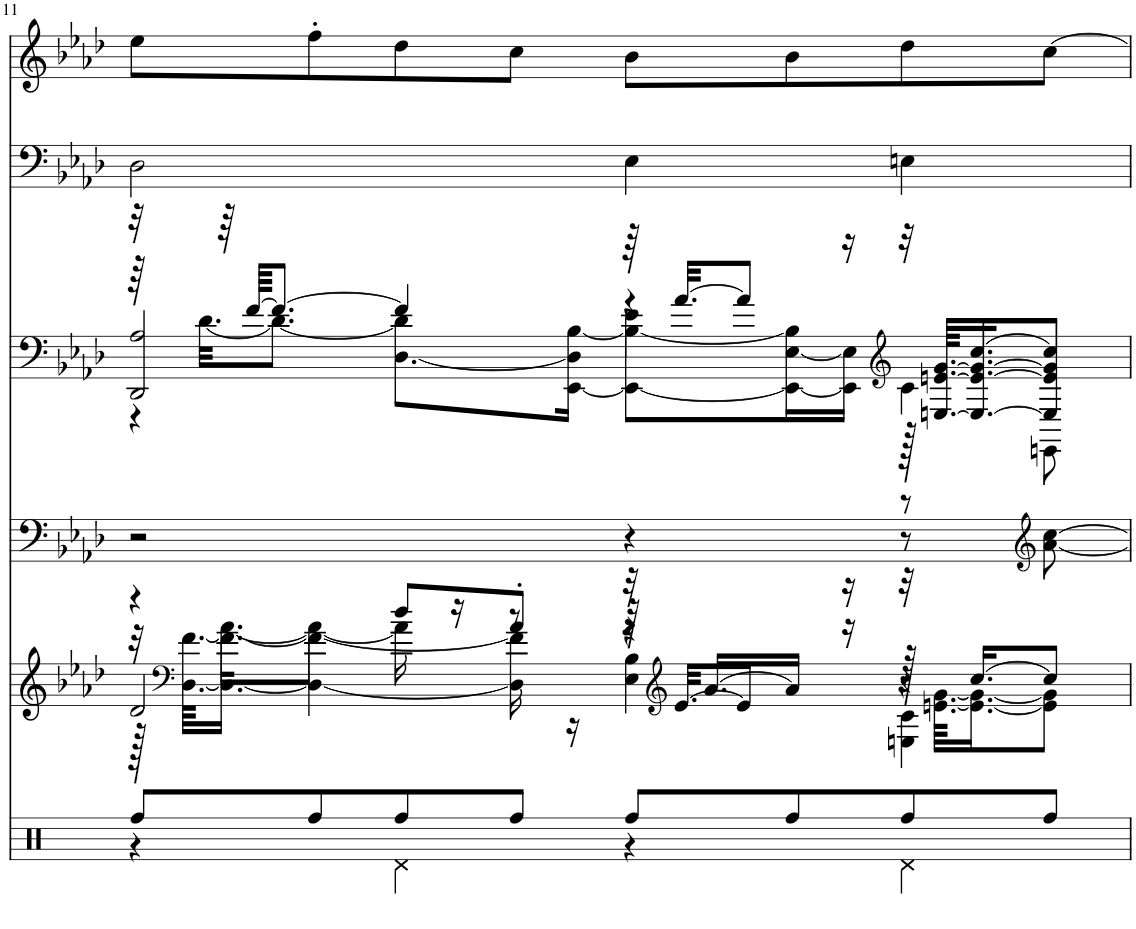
**kern	**kern	**kern	**kern	**kern	**kern
*part6	*part5	*part4	*part3	*part2	*part1
*staff6	*staff5	*staff4	*staff3	*staff2	*staff1
*I"Percussion	*I"Steel Gtr.	*I"Jazz Guitar	*I"Jazz Guitar	*I"Fingered Bass	*I"Calliope, CT0703
!!LO:PB:g=z
*clefX	*clefG2	*clefF4	*clefG2	*clefF4	*clefG2
*k[]	*k[b-e-a-d-]	*k[b-e-a-d-]	*k[b-e-a-d-]	*k[b-e-a-d-]	*k[b-e-a-d-]
*M4/4	*M4/4	*M4/4	*M4/4	*M4/4	*M4/4
=11	=11	=11	=11	=11	=11
*^	*^	*	*^	*	*
*	*	*	*^	*	*	*^	*	*
*	*	*	*	*^	*	*	*	*^	*	*
8Rff/L	4r	4r	32r	2d-/	128r	2r	32r	64r	2DD-/ 2A-/	4r	2D-\	8ee-\L
*	*	*clefF4	*	*	*	*	*	*	*	*	*	*
.	.	.	.	.	[64.D-\ [64.f\KKLL	.	.	.	.	.	.	.
.	.	.	.	.	.	.	.	[32.d-\KKL	.	.	.	.
.	.	.	[16.a-\KL	.	16.D-\_ 16.f\_JJ	.	64r	.	.	.	.	.
.	.	.	.	.	.	.	[64f/KKKL	.	.	.	.	.
.	.	.	.	.	.	.	8.f/J_	8.d-\J_	.	.	.	.
8Rff/	.	.	8a-\J_	.	4D-\_ 4f\_	.	.	.	.	.	.	8ff'\
8Rff/	4Rd\	8dd-/L	16a-\]	.	.	.	4f/]	4d-\]	.	[8.D-\L	.	8dd-\
.	.	.	16r	.	.	.	.	.	.	.	.	.
8Rff/J	.	8a-'/J	8r	.	16D-\] 16f\]	.	.	.	.	.	.	8cc\J
.	.	.	.	.	16r	.	.	.	.	[16EE-\ 16D-\] [16B-\Jk	.	.
8Rff/L	4r	32r	4r	64r	4E-\ 4B-\	4r	64r	4e-\	4r	8EE-\_ 8B-\_L	4E-\	8b-\L
*	*	*clefG2	*	*	*	*	*	*	*	*	*	*
.	.	.	.	[32.e-/KKL	.	.	[32.a-/KKL	.	.	.	.	.
.	.	[16.a-/LL	.	.	.	.	.	.	.	.	.	.
.	.	.	.	8e-/J]	.	.	8a-/J]	.	.	.	.	.
8Rff/	.	16a-/JJ]	.	.	.	.	.	.	.	16EE-\_ [16E-\ 16B-\]L	.	8b-\
.	.	16r	.	16r	.	.	16r	.	.	16EE-\] 16E-\]JJ	.	.
*	*	*	*	*	*	*	*clefG2	*	*	*	*	*
8Rff/	4Rd\	32r	128r	4r	4En\ 4c\	8r	32r	4c\	128r	8r	4En\	8dd-\
.	.	.	[64.en\ [64.g\KKLL	.	.	.	.	.	[64.En/ [64.en/ [64.g/KKLL	.	.	.
.	.	[16.cc/KL	16.e\_ 16.g\_J	.	.	.	[16.cc/KL	.	16.E/_ 16.e/_ 16.g/_J	.	.	.
*	*	*	*	*	*	*clefG2	*	*	*	*	*	*
8Rff/J	.	8cc/J]	8e\] 8g\]J	.	.	[8a-\ [8cc\	8cc/J]	.	8E/] 8e/] 8g/]J	8EEn\	.	[8cc\J
*v	*v	*	*	*	*	*	*v	*v	*v	*v	*	*
*	*v	*v	*v	*v	*	*	*	*
=	=	=	=	=	=
*-	*-	*-	*-	*-	*-
